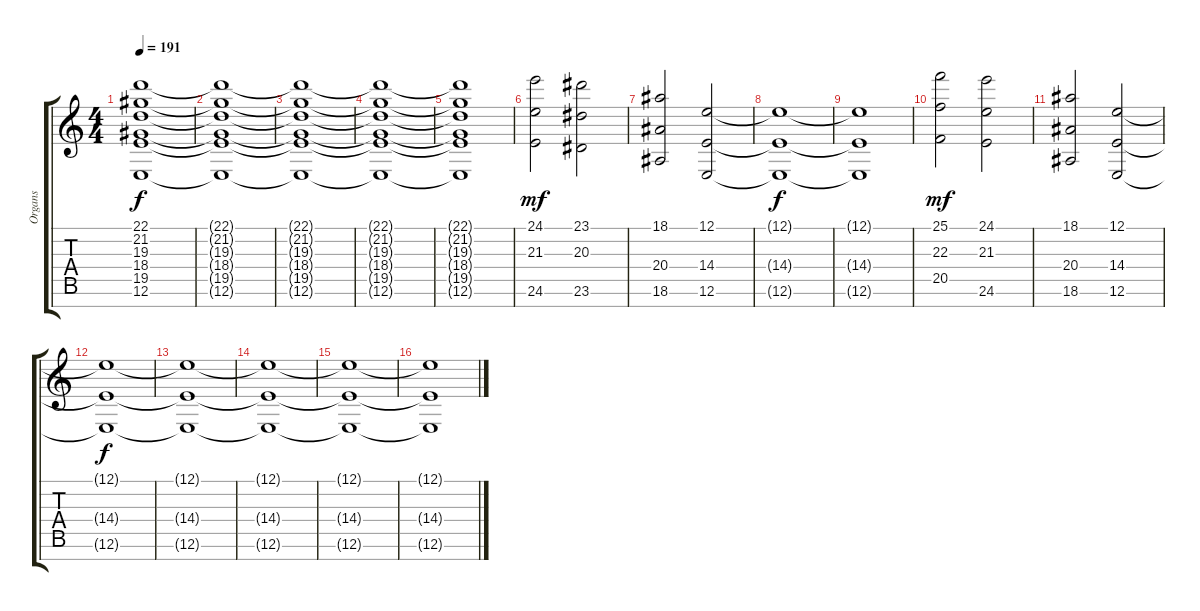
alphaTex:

\track ("Organs" "Organs") {instrument rockorgan}
\staff {score tabs}
\tuning (E4 B3 G3 D3 A2 E2 B1) {hide}
\ts (4 4)
\tempo 191
\clef g2
\ks c
(22.1{t} 21.2{t} 19.3{t} 18.4{t} 19.5{t} 12.6{t}).1{dy f} |
(22.1{t} 21.2{t} 19.3{t} 18.4{t} 19.5{t} 12.6{t}).1 |
(22.1{t} 21.2{t} 19.3{t} 18.4{t} 19.5{t} 12.6{t}).1 |
(22.1{t} 21.2{t} 19.3{t} 18.4{t} 19.5{t} 12.6{t}).1 |
(22.1{t} 21.2{t} 19.3{t} 18.4{t} 19.5{t} 12.6{t}).1 |
(24.1 21.3 24.6).2{dy mf} (23.1 20.3 23.6).2 |
(18.1 20.4 18.6).2 (12.1 14.4 12.6).2 |
(12.1{t} 14.4{t} 12.6{t}).1{dy f} |
(12.1{t} 14.4{t} 12.6{t}).1 |
(25.1 22.3 20.5).2{dy mf} (24.1 21.3 24.6).2 |
(18.1 20.4 18.6).2 (12.1 14.4 12.6).2 |
(12.1{t} 14.4{t} 12.6{t}).1{dy f} |
(12.1{t} 14.4{t} 12.6{t}).1 |
(12.1{t} 14.4{t} 12.6{t}).1 |
(12.1{t} 14.4{t} 12.6{t}).1 |
(12.1{t} 14.4{t} 12.6{t}).1
